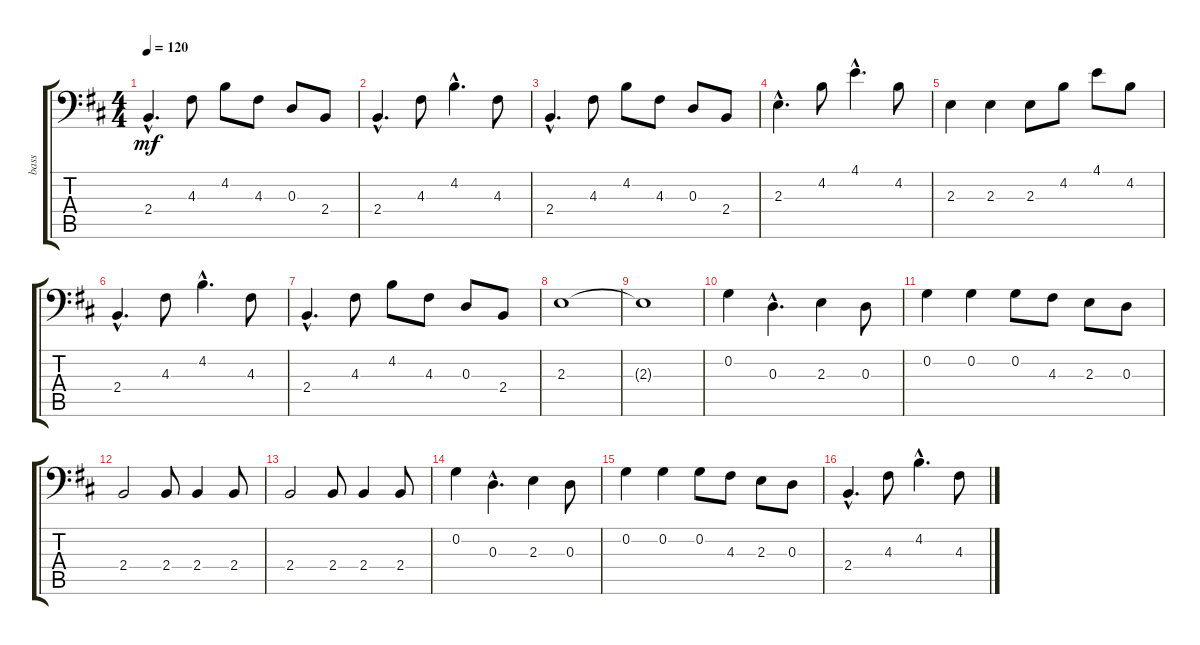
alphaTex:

\track ("bass" "bass") {instrument electricbassfinger}
\staff {score tabs}
\tuning (C3 G2 D2 A1 E1 B0) {hide}
\ts (4 4)
\tempo 120
\clef f4
\ks bminor
2.4{hac}.4{d dy mf} 4.3.8 4.2.8 4.3.8 0.3.8 2.4.8 |
2.4{hac}.4{d} 4.3.8 4.2{hac}.4{d} 4.3.8 |
2.4{hac}.4{d} 4.3.8 4.2.8 4.3.8 0.3.8 2.4.8 |
2.3{hac}.4{d} 4.2.8 4.1{hac}.4{d} 4.2.8 |
2.3.4 2.3.4 2.3.8 4.2.8 4.1.8 4.2.8 |
2.4{hac}.4{d} 4.3.8 4.2{hac}.4{d} 4.3.8 |
2.4{hac}.4{d} 4.3.8 4.2.8 4.3.8 0.3.8 2.4.8 |
2.3.1 |
2.3{t}.1 |
0.2.4 0.3{hac}.4{d} 2.3.4 0.3.8 |
0.2.4 0.2.4 0.2.8 4.3.8 2.3.8 0.3.8 |
2.4.2 2.4.8 2.4.4 2.4.8 |
2.4.2 2.4.8 2.4.4 2.4.8 |
0.2.4 0.3{hac}.4{d} 2.3.4 0.3.8 |
0.2.4 0.2.4 0.2.8 4.3.8 2.3.8 0.3.8 |
2.4{hac}.4{d} 4.3.8 4.2{hac}.4{d} 4.3.8
